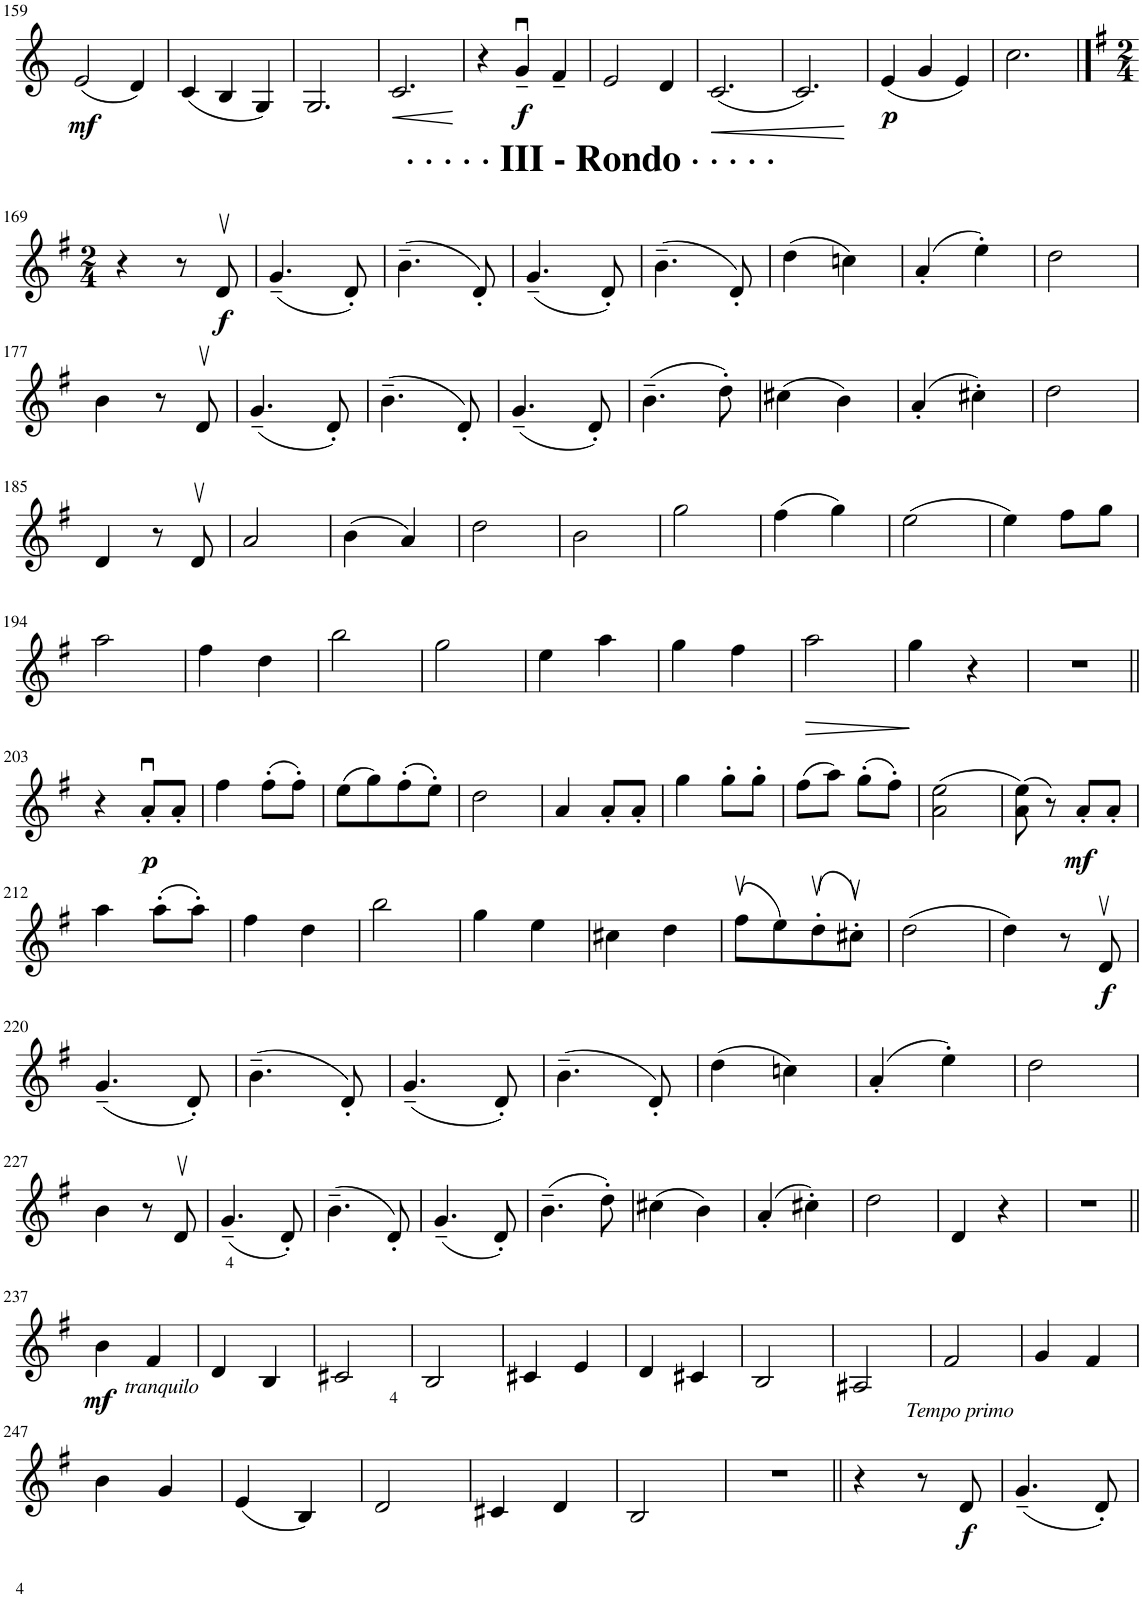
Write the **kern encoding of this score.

**kern	**dynam
*part1	*part1
*staff1	*staff1
*I"Violín	*
*I'Vln.	*
!!LO:PB:g=z
*clefG2	*
*k[]	*
*M3/4	*
=159	=159
!	!LO:DY:b
(2e/	mf
4d/)	.
=160	=160
(4c/	.
4B/	.
4G/)	.
=161	=161
2.G/	.
=162	=162
!	!LO:HP:b
2.c/	<
.	[
=163	=163
4r	.
!	!LO:DY:b
4g~/	f
4f~/	.
=164	=164
2e/	.
4d/	.
=165	=165
!	!LO:HP:b
(2.c/	<
.	[
=166	=166
2.c/)	.
=167	=167
!	!LO:DY:b
(4e/	p
4g/	.
4e/)	.
=168	=168
2.cc\	.
!!LO:LB:g=z
==169	==169
*k[f#]	*
*M2/4	*
4r	.
8r	.
!LO:TX:a:B:t=· · · · · III - Rondo · · · · ·	!
!	!LO:DY:b
8d/	f
=170	=170
(4.g~/	.
8d'/)	.
=171	=171
(4.b~\	.
8d'/)	.
=172	=172
(4.g~/	.
8d'/)	.
=173	=173
(4.b~\	.
8d'/)	.
=174	=174
(4dd\	.
4ccn\)	.
=175	=175
(4a'/	.
4ee'\)	.
=176	=176
2dd\	.
!!LO:LB:g=z
=177	=177
4b\	.
8r	.
8d/	.
=178	=178
(4.g~/	.
8d'/)	.
=179	=179
(4.b~\	.
8d'/)	.
=180	=180
(4.g~/	.
8d'/)	.
=181	=181
(4.b~\	.
8dd'\)	.
=182	=182
(4cc#X\	.
4b\)	.
=183	=183
(4a'/	.
4cc#X'\)	.
=184	=184
2dd\	.
!!LO:LB:g=z
=185	=185
4d/	.
8r	.
8d/	.
=186	=186
2a/	.
=187	=187
(4b\	.
4a/)	.
=188	=188
2dd\	.
=189	=189
2b\	.
=190	=190
2gg\	.
=191	=191
(4ff#\	.
4gg\)	.
=192	=192
(2ee\	.
=193	=193
4ee\)	.
8ff#\L	.
8gg\J	.
!!LO:LB:g=z
=194	=194
2aa\	.
=195	=195
4ff#\	.
4dd\	.
=196	=196
2bb\	.
=197	=197
2gg\	.
=198	=198
4ee\	.
4aa\	.
=199	=199
4gg\	.
4ff#\	.
=200	=200
!	!LO:HP:b
2aa\	>
.	]
=201	=201
4gg\	.
4r	.
=202	=202
2r	.
!!LO:LB:g=z
=203||	=203||
4r	.
!	!LO:DY:b
8a'/L	p
8a'/J	.
=204	=204
4ff#\	.
(8ff#'\L	.
8ff#'\J)	.
=205	=205
(8ee\L	.
8gg\)	.
(8ff#'\	.
8ee'\J)	.
=206	=206
2dd\	.
=207	=207
4a/	.
8a'/L	.
8a'/J	.
=208	=208
4gg\	.
8gg'\L	.
8gg'\J	.
=209	=209
(8ff#\L	.
8aa\J)	.
(8gg'\L	.
8ff#'\J)	.
=210	=210
(2a\ 2ee\	.
=211	=211
(8a\ 8ee\)	.
8r)	.
!	!LO:DY:b
8a'/L	mf
8a'/J	.
!!LO:LB:g=z
=212	=212
4aa\	.
(8aa'\L	.
8aa'\J)	.
=213	=213
4ff#\	.
4dd\	.
=214	=214
2bb\	.
=215	=215
4gg\	.
4ee\	.
=216	=216
4cc#X\	.
4dd\	.
=217	=217
(8ff#\L	.
8ee\)	.
(8dd'\	.
8cc#X'\J)	.
=218	=218
(2dd\	.
=219	=219
4dd\)	.
8r	.
!	!LO:DY:b
8d/	f
!!LO:LB:g=z
=220	=220
(4.g~/	.
8d'/)	.
=221	=221
(4.b~\	.
8d'/)	.
=222	=222
(4.g~/	.
8d'/)	.
=223	=223
(4.b~\	.
8d'/)	.
=224	=224
(4dd\	.
4ccn\)	.
=225	=225
(4a'/	.
4ee'\)	.
=226	=226
2dd\	.
!!LO:LB:g=z
=227	=227
4b\	.
8r	.
8d/	.
=228	=228
(4.g~/	.
8d'/)	.
=229	=229
(4.b~\	.
8d'/)	.
=230	=230
(4.g~/	.
8d'/)	.
=231	=231
(4.b~\	.
8dd'\)	.
=232	=232
(4cc#X\	.
4b\)	.
=233	=233
(4a'/	.
4cc#X'\)	.
=234	=234
2dd\	.
=235	=235
4d/	.
4r	.
=236	=236
2r	.
!!LO:LB:g=z
=237||	=237||
!LO:TX:b:i:t=tranquilo	!
!	!LO:DY:b
4b\	mf
4f#/	.
=238	=238
4d/	.
4B/	.
=239	=239
2c#X/	.
=240	=240
2B/	.
=241	=241
4c#X/	.
4e/	.
=242	=242
4d/	.
4c#X/	.
=243	=243
2B/	.
=244	=244
2A#X/	.
=245	=245
2f#/	.
=246	=246
4g/	.
4f#/	.
!!LO:LB:g=z
=247	=247
4b\	.
4g/	.
=248	=248
(4e/	.
4B/)	.
=249	=249
2d/	.
=250	=250
4c#X/	.
4d/	.
=251	=251
2B/	.
=252	=252
2r	.
=253||	=253||
4r	.
8r	.
!LO:TX:a:i:t=Tempo primo	!
!	!LO:DY:b
8d/	f
=254	=254
(4.g~/	.
8d'/)	.
=	=
*-	*-
